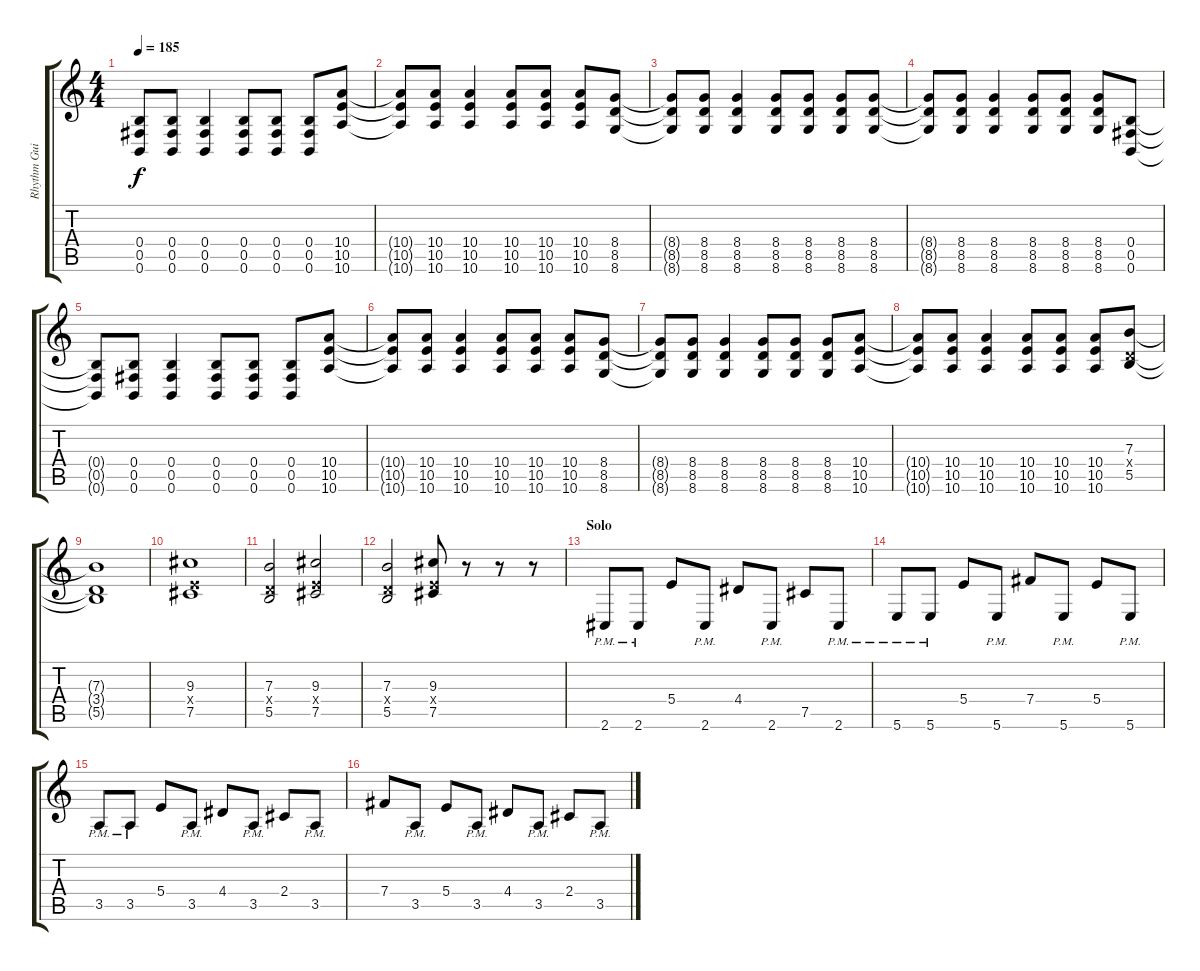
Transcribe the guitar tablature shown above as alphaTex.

\track ("Rhythm Guitar - Kevin" "Rhythm Gui") {instrument distortionguitar}
\staff {score tabs}
\tuning (Db4 Ab3 E3 B2 Gb2 B1) {hide}
\ts (4 4)
\tempo 185
\clef g2
\ks c
(0.4{t} 0.5{t} 0.6{t}).8{dy f} (0.4 0.5 0.6).8 (0.4 0.5 0.6).4 (0.4 0.5 0.6).8 (0.4 0.5 0.6).8 (0.4 0.5 0.6).8 (10.4 10.5 10.6).8 |
(10.4{t} 10.5{t} 10.6{t}).8 (10.4 10.5 10.6).8 (10.4 10.5 10.6).4 (10.4 10.5 10.6).8 (10.4 10.5 10.6).8 (10.4 10.5 10.6).8 (8.4 8.5 8.6).8 |
(8.4{t} 8.5{t} 8.6{t}).8 (8.4 8.5 8.6).8 (8.4 8.5 8.6).4 (8.4 8.5 8.6).8 (8.4 8.5 8.6).8 (8.4 8.5 8.6).8 (8.4 8.5 8.6).8 |
(8.4{t} 8.5{t} 8.6{t}).8 (8.4 8.5 8.6).8 (8.4 8.5 8.6).4 (8.4 8.5 8.6).8 (8.4 8.5 8.6).8 (8.4 8.5 8.6).8 (0.4 0.5 0.6).8 |
(0.4{t} 0.5{t} 0.6{t}).8 (0.4 0.5 0.6).8 (0.4 0.5 0.6).4 (0.4 0.5 0.6).8 (0.4 0.5 0.6).8 (0.4 0.5 0.6).8 (10.4 10.5 10.6).8 |
(10.4{t} 10.5{t} 10.6{t}).8 (10.4 10.5 10.6).8 (10.4 10.5 10.6).4 (10.4 10.5 10.6).8 (10.4 10.5 10.6).8 (10.4 10.5 10.6).8 (8.4 8.5 8.6).8 |
(8.4{t} 8.5{t} 8.6{t}).8 (8.4 8.5 8.6).8 (8.4 8.5 8.6).4 (8.4 8.5 8.6).8 (8.4 8.5 8.6).8 (8.4 8.5 8.6).8 (10.4 10.5 10.6).8 |
(10.4{t} 10.5{t} 10.6{t}).8 (10.4 10.5 10.6).8 (10.4 10.5 10.6).4 (10.4 10.5 10.6).8 (10.4 10.5 10.6).8 (10.4 10.5 10.6).8 (7.3 3.4{x} 5.5).8 |
(7.3{t} 3.4{t} 5.5{t}).1 |
(9.3 5.4{x} 7.5).1 |
(7.3 3.4{x} 5.5).2 (9.3 5.4{x} 7.5).2 |
(7.3 3.4{x} 5.5).2 (9.3 5.4{x} 7.5).8 r.8 r.8 r.8 |
\section ("" "Solo")
2.6{pm}.8 2.6{pm}.8 5.4.8 2.6{pm}.8 4.4.8 2.6{pm}.8 7.5.8 2.6{pm}.8 |
5.6{pm}.8 5.6{pm}.8 5.4.8 5.6{pm}.8 7.4.8 5.6{pm}.8 5.4.8 5.6{pm}.8 |
3.5{pm}.8 3.5{pm}.8 5.4.8 3.5{pm}.8 4.4.8 3.5{pm}.8 2.4.8 3.5{pm}.8 |
7.4.8 3.5{pm}.8 5.4.8 3.5{pm}.8 4.4.8 3.5{pm}.8 2.4.8 3.5{pm}.8
